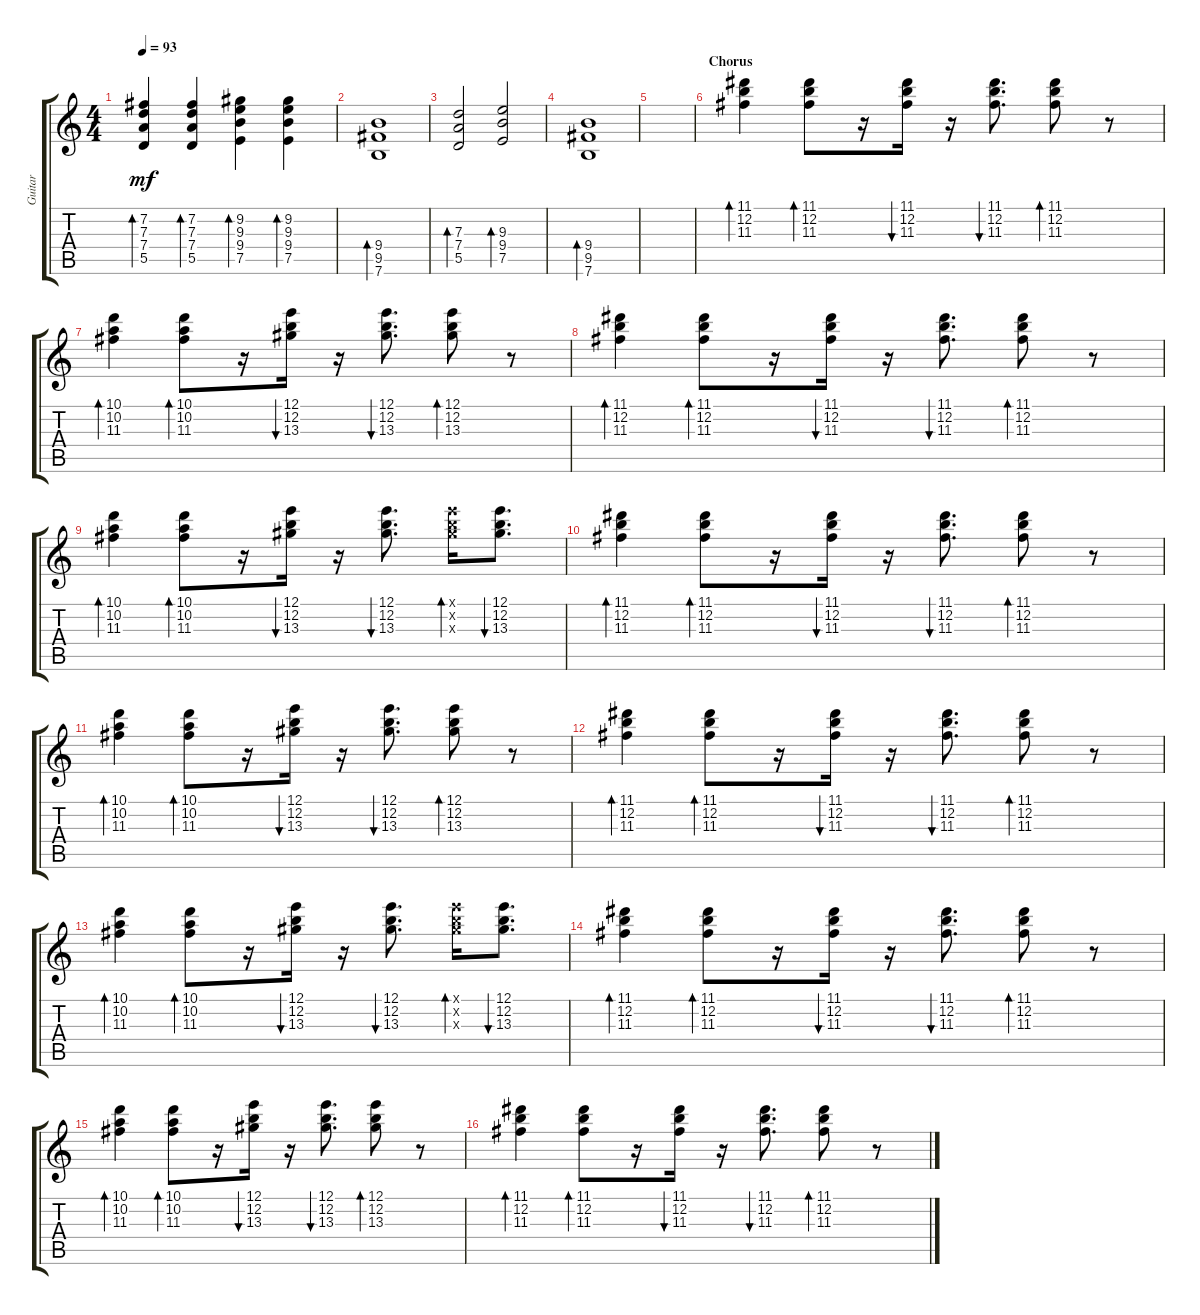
\track ("Guitar" "Guitar") {instrument electricguitarclean}
\staff {score tabs}
\tuning (E4 B3 G3 D3 A2 E2) {hide}
\ts (4 4)
\tempo 93
\clef g2
\ks c
(7.2 7.3 7.4 5.5).4{bd 30 dy mf} (7.2 7.3 7.4 5.5).4{bd 30} (9.2 9.3 9.4 7.5).4{bd 30} (9.2 9.3 9.4 7.5).4{bd 30} |
\section ("" "")
(9.4 9.5 7.6).1{bd 30} |
(7.3 7.4 5.5).2{bd 30} (9.3 9.4 7.5).2{bd 30} |
(9.4 9.5 7.6).1{bd 30} |
|
\section ("" "Chorus")
(11.1 12.2 11.3).4{bd 30} (11.1 12.2 11.3).8{bd 30} r.16 (11.1 12.2 11.3).16{bu 30} r.16 (11.1 12.2 11.3).8{d bu 30} (11.1 12.2 11.3).8{bd 30} r.8 |
(10.1 10.2 11.3).4{bd 30} (10.1 10.2 11.3).8{bd 30} r.16 (12.1 12.2 13.3).16{bu 30} r.16 (12.1 12.2 13.3).8{d bu 30} (12.1 12.2 13.3).8{bd 30} r.8 |
(11.1 12.2 11.3).4{bd 30} (11.1 12.2 11.3).8{bd 30} r.16 (11.1 12.2 11.3).16{bu 30} r.16 (11.1 12.2 11.3).8{d bu 30} (11.1 12.2 11.3).8{bd 30} r.8 |
(10.1 10.2 11.3).4{bd 30} (10.1 10.2 11.3).8{bd 30} r.16 (12.1 12.2 13.3).16{bu 30} r.16 (12.1 12.2 13.3).8{d bu 30} (12.1{x} 12.2{x} 13.3{x}).16{bd 30} (12.1 12.2 13.3).8{d bu 30} |
(11.1 12.2 11.3).4{bd 30} (11.1 12.2 11.3).8{bd 30} r.16 (11.1 12.2 11.3).16{bu 30} r.16 (11.1 12.2 11.3).8{d bu 30} (11.1 12.2 11.3).8{bd 30} r.8 |
(10.1 10.2 11.3).4{bd 30} (10.1 10.2 11.3).8{bd 30} r.16 (12.1 12.2 13.3).16{bu 30} r.16 (12.1 12.2 13.3).8{d bu 30} (12.1 12.2 13.3).8{bd 30} r.8 |
(11.1 12.2 11.3).4{bd 30} (11.1 12.2 11.3).8{bd 30} r.16 (11.1 12.2 11.3).16{bu 30} r.16 (11.1 12.2 11.3).8{d bu 30} (11.1 12.2 11.3).8{bd 30} r.8 |
(10.1 10.2 11.3).4{bd 30} (10.1 10.2 11.3).8{bd 30} r.16 (12.1 12.2 13.3).16{bu 30} r.16 (12.1 12.2 13.3).8{d bu 30} (12.1{x} 12.2{x} 13.3{x}).16{bd 30} (12.1 12.2 13.3).8{d bu 30} |
(11.1 12.2 11.3).4{bd 30} (11.1 12.2 11.3).8{bd 30} r.16 (11.1 12.2 11.3).16{bu 30} r.16 (11.1 12.2 11.3).8{d bu 30} (11.1 12.2 11.3).8{bd 30} r.8 |
(10.1 10.2 11.3).4{bd 30} (10.1 10.2 11.3).8{bd 30} r.16 (12.1 12.2 13.3).16{bu 30} r.16 (12.1 12.2 13.3).8{d bu 30} (12.1 12.2 13.3).8{bd 30} r.8 |
(11.1 12.2 11.3).4{bd 30} (11.1 12.2 11.3).8{bd 30} r.16 (11.1 12.2 11.3).16{bu 30} r.16 (11.1 12.2 11.3).8{d bu 30} (11.1 12.2 11.3).8{bd 30} r.8
